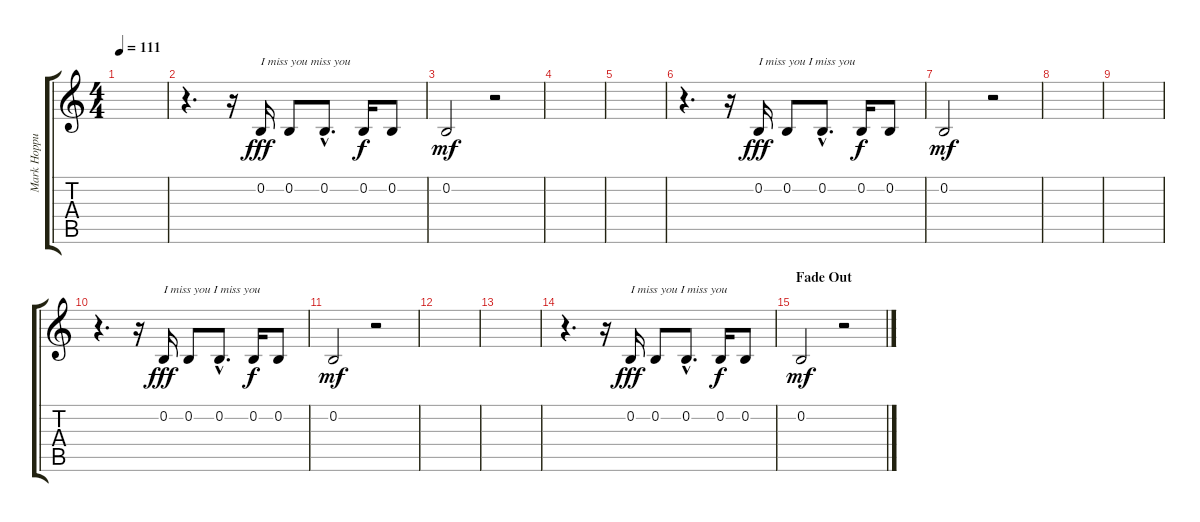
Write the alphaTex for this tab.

\track ("Mark Hoppus - Vocal" "Mark Hoppu") {instrument lead1square}
\staff {score tabs}
\tuning (E4 B3 G3 D3 A2 E2) {hide}
\ts (4 4)
\tempo 111
\clef g2
\ks c
|
r.4{d} r.16 0.2.16{txt "I miss you miss you" dy fff} 0.2.8 0.2{hac}.8{d} 0.2.16{dy f} 0.2.8 |
0.2.2{dy mf} r.2 |
|
|
r.4{d} r.16 0.2.16{txt "I miss you I miss you" dy fff} 0.2.8 0.2{hac}.8{d} 0.2.16{dy f} 0.2.8 |
0.2.2{dy mf} r.2 |
|
|
r.4{d} r.16 0.2.16{txt "I miss you I miss you" dy fff} 0.2.8 0.2{hac}.8{d} 0.2.16{dy f} 0.2.8 |
0.2.2{dy mf} r.2 |
|
|
r.4{d} r.16 0.2.16{txt "I miss you I miss you" dy fff} 0.2.8 0.2{hac}.8{d} 0.2.16{dy f} 0.2.8 |
\section ("" "Fade Out")
0.2.2{dy mf} r.2
